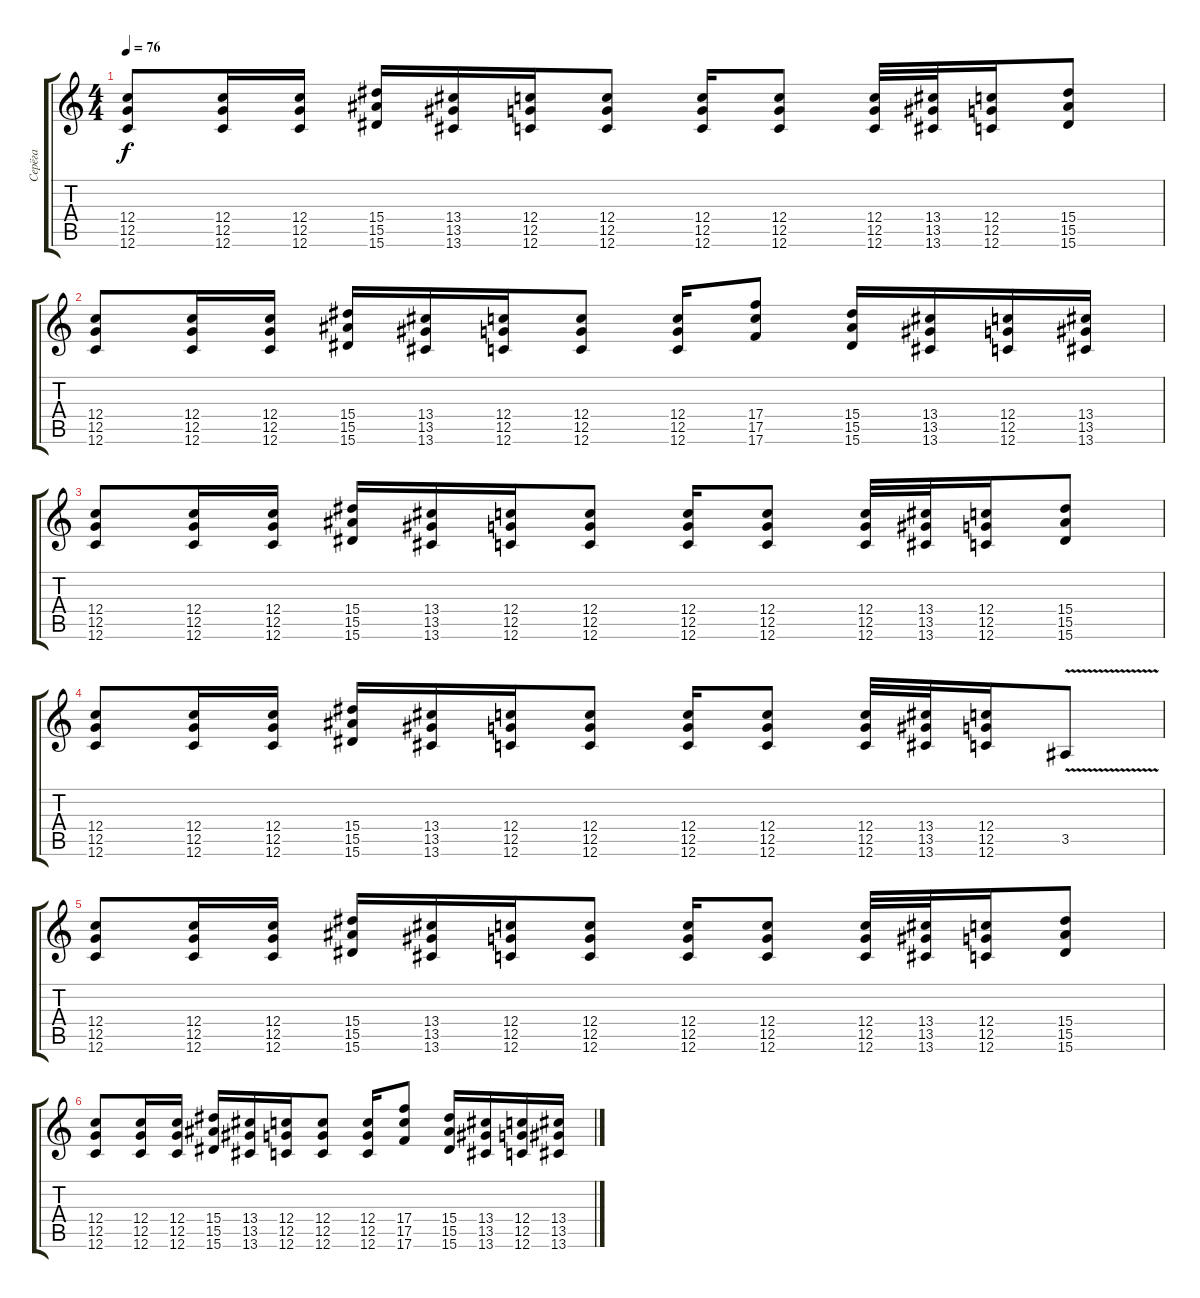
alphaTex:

\track ("Серёга" "Серёга") {instrument distortionguitar}
\staff {score tabs}
\tuning (D4 A3 F3 C3 G2 C2) {hide}
\ts (4 4)
\tempo 76
\clef g2
\ks c
(12.4 12.5 12.6).8{dy f} (12.4 12.5 12.6).16 (12.4 12.5 12.6).16 (15.4 15.5 15.6).16 (13.4 13.5 13.6).16 (12.4 12.5 12.6).16 (12.4 12.5 12.6).8 (12.4 12.5 12.6).16 (12.4 12.5 12.6).8 (12.4 12.5 12.6).32 (13.4 13.5 13.6).32 (12.4 12.5 12.6).16 (15.4 15.5 15.6).8 |
(12.4 12.5 12.6).8 (12.4 12.5 12.6).16 (12.4 12.5 12.6).16 (15.4 15.5 15.6).16 (13.4 13.5 13.6).16 (12.4 12.5 12.6).16 (12.4 12.5 12.6).8 (12.4 12.5 12.6).16 (17.4 17.5 17.6).8 (15.4 15.5 15.6).16 (13.4 13.5 13.6).16 (12.4 12.5 12.6).16 (13.4 13.5 13.6).16 |
(12.4 12.5 12.6).8 (12.4 12.5 12.6).16 (12.4 12.5 12.6).16 (15.4 15.5 15.6).16 (13.4 13.5 13.6).16 (12.4 12.5 12.6).16 (12.4 12.5 12.6).8 (12.4 12.5 12.6).16 (12.4 12.5 12.6).8 (12.4 12.5 12.6).32 (13.4 13.5 13.6).32 (12.4 12.5 12.6).16 (15.4 15.5 15.6).8 |
(12.4 12.5 12.6).8 (12.4 12.5 12.6).16 (12.4 12.5 12.6).16 (15.4 15.5 15.6).16 (13.4 13.5 13.6).16 (12.4 12.5 12.6).16 (12.4 12.5 12.6).8 (12.4 12.5 12.6).16 (12.4 12.5 12.6).8 (12.4 12.5 12.6).32 (13.4 13.5 13.6).32 (12.4 12.5 12.6).16 3.5{v}.8 |
(12.4 12.5 12.6).8 (12.4 12.5 12.6).16 (12.4 12.5 12.6).16 (15.4 15.5 15.6).16 (13.4 13.5 13.6).16 (12.4 12.5 12.6).16 (12.4 12.5 12.6).8 (12.4 12.5 12.6).16 (12.4 12.5 12.6).8 (12.4 12.5 12.6).32 (13.4 13.5 13.6).32 (12.4 12.5 12.6).16 (15.4 15.5 15.6).8 |
(12.4 12.5 12.6).8 (12.4 12.5 12.6).16 (12.4 12.5 12.6).16 (15.4 15.5 15.6).16 (13.4 13.5 13.6).16 (12.4 12.5 12.6).16 (12.4 12.5 12.6).8 (12.4 12.5 12.6).16 (17.4 17.5 17.6).8 (15.4 15.5 15.6).16 (13.4 13.5 13.6).16 (12.4 12.5 12.6).16 (13.4 13.5 13.6).16
